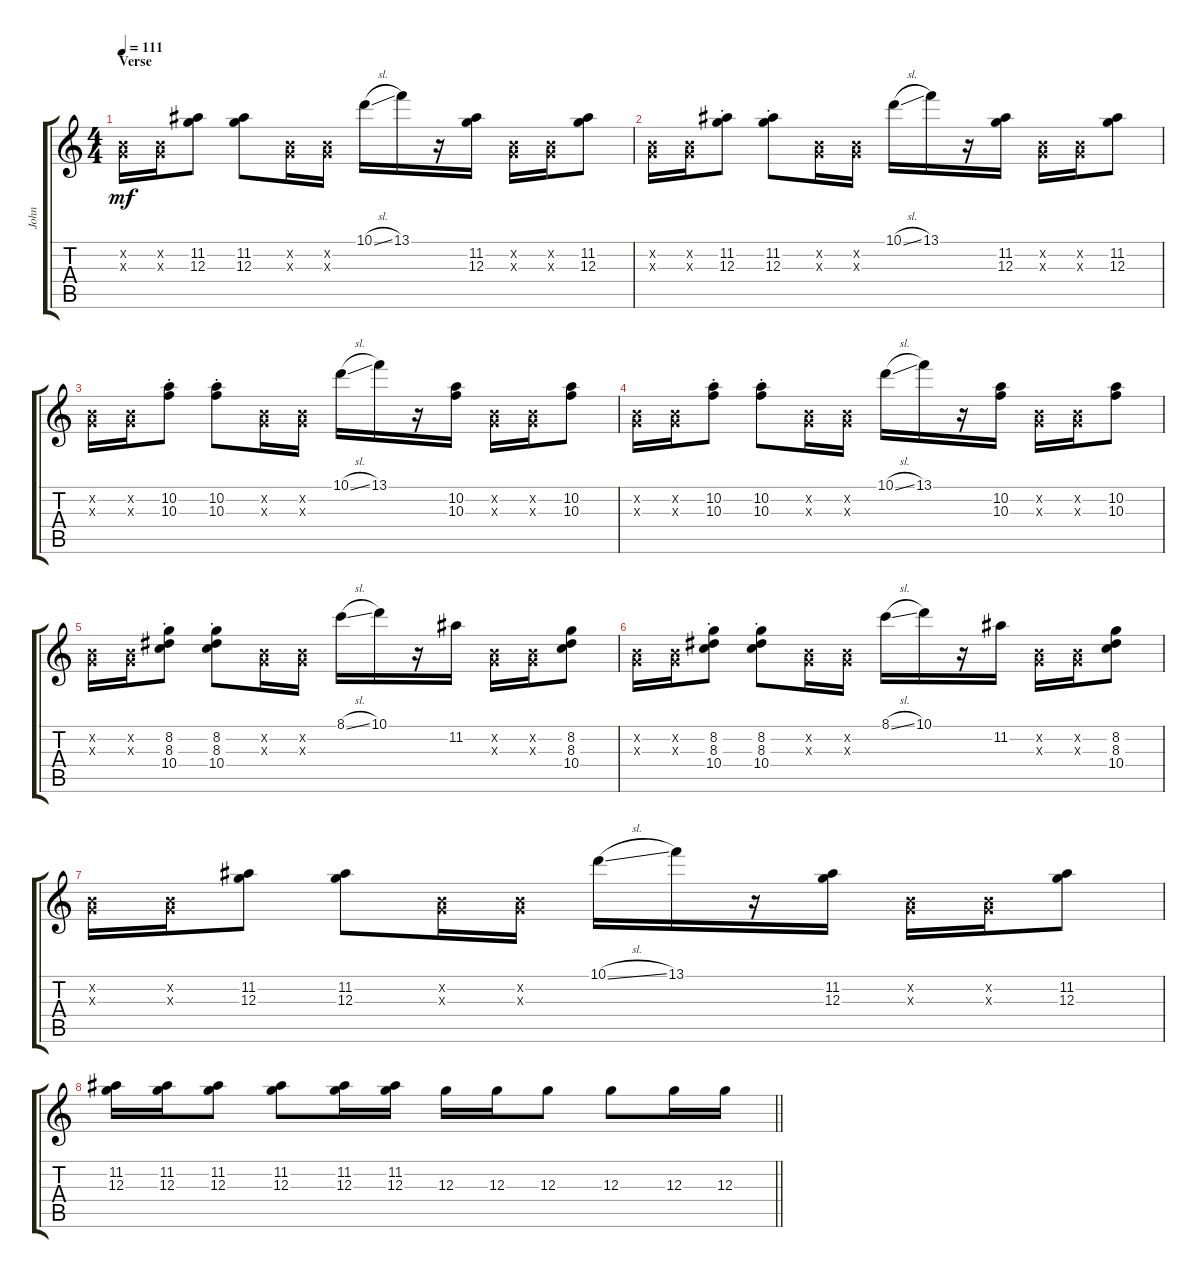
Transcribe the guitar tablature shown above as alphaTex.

\track ("John" "John") {instrument electricguitarclean}
\staff {score tabs}
\tuning (E4 B3 G3 D3 A2 E2) {hide}
\ts (4 4)
\section ("" "Verse")
\tempo 111
\clef g2
\ks c
(0.2{x} 0.3{x}).16{dy mf} (0.2{x} 0.3{x}).16 (11.2 12.3).8 (11.2 12.3).8 (0.2{x} 0.3{x}).16 (0.2{x} 0.3{x}).16 10.1{sl}.16 13.1.16 r.16 (11.2 12.3).16 (0.2{x} 0.3{x}).16 (0.2{x} 0.3{x}).16 (11.2 12.3).8 |
(0.2{x} 0.3{x}).16 (0.2{x} 0.3{x}).16 (11.2{st} 12.3{st}).8 (11.2{st} 12.3{st}).8 (0.2{x} 0.3{x}).16 (0.2{x} 0.3{x}).16 10.1{sl}.16 13.1.16 r.16 (11.2 12.3).16 (0.2{x} 0.3{x}).16 (0.2{x} 0.3{x}).16 (11.2 12.3).8 |
(0.2{x} 0.3{x}).16 (0.2{x} 0.3{x}).16 (10.2{st} 10.3{st}).8 (10.2{st} 10.3{st}).8 (0.2{x} 0.3{x}).16 (0.2{x} 0.3{x}).16 10.1{sl}.16 13.1.16 r.16 (10.2 10.3).16 (0.2{x} 0.3{x}).16 (0.2{x} 0.3{x}).16 (10.2 10.3).8 |
(0.2{x} 0.3{x}).16 (0.2{x} 0.3{x}).16 (10.2{st} 10.3{st}).8 (10.2{st} 10.3{st}).8 (0.2{x} 0.3{x}).16 (0.2{x} 0.3{x}).16 10.1{sl}.16 13.1.16 r.16 (10.2 10.3).16 (0.2{x} 0.3{x}).16 (0.2{x} 0.3{x}).16 (10.2 10.3).8 |
(0.2{x} 0.3{x}).16 (0.2{x} 0.3{x}).16 (8.2{st} 8.3{st} 10.4{st}).8 (8.2{st} 8.3{st} 10.4{st}).8 (0.2{x} 0.3{x}).16 (0.2{x} 0.3{x}).16 8.1{sl}.16 10.1.16 r.16 11.2.16 (0.2{x} 0.3{x}).16 (0.2{x} 0.3{x}).16 (8.2 8.3 10.4).8 |
(0.2{x} 0.3{x}).16 (0.2{x} 0.3{x}).16 (8.2{st} 8.3{st} 10.4{st}).8 (8.2{st} 8.3{st} 10.4{st}).8 (0.2{x} 0.3{x}).16 (0.2{x} 0.3{x}).16 8.1{sl}.16 10.1.16 r.16 11.2.16 (0.2{x} 0.3{x}).16 (0.2{x} 0.3{x}).16 (8.2 8.3 10.4).8 |
(0.2{x} 0.3{x}).16 (0.2{x} 0.3{x}).16 (11.2 12.3).8 (11.2 12.3).8 (0.2{x} 0.3{x}).16 (0.2{x} 0.3{x}).16 10.1{sl}.16 13.1.16 r.16 (11.2 12.3).16 (0.2{x} 0.3{x}).16 (0.2{x} 0.3{x}).16 (11.2 12.3).8 |
\barLineRight lightlight
(11.2 12.3).16 (11.2 12.3).16 (11.2 12.3).8 (11.2 12.3).8 (11.2 12.3).16 (11.2 12.3).16 12.3.16 12.3.16 12.3.8 12.3.8 12.3.16 12.3.16
